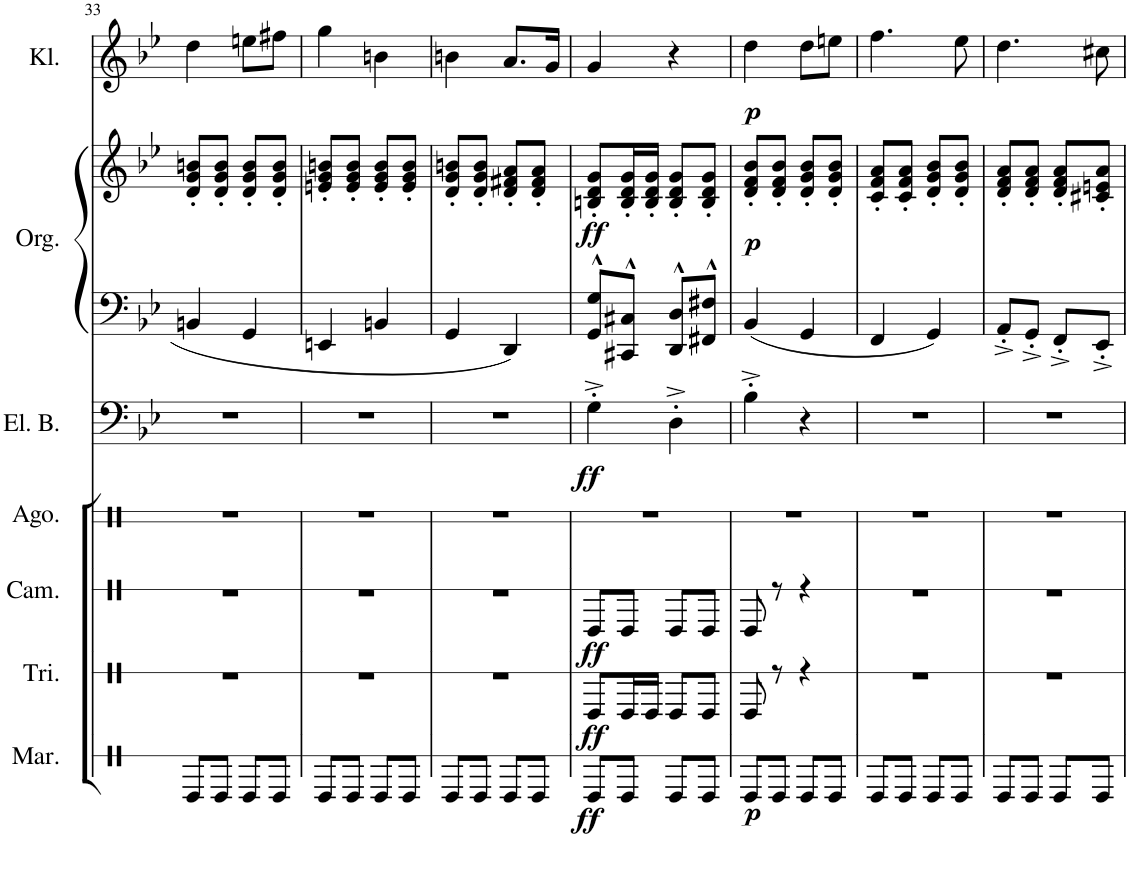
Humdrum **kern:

**kern	**dynam	**kern	**dynam	**kern	**dynam	**kern	**kern	**dynam	**kern	**kern	**dynam	**kern	**dynam
*part7	*part7	*part6	*part6	*part5	*part5	*part4	*part3	*part3	*part2	*part2	*part2	*part1	*part1
*staff8	*staff8	*staff7	*staff7	*staff6	*staff6	*staff5	*staff4	*staff4	*staff3	*staff2	*staff2/3	*staff1	*staff1
*I"Maracas	*	*I"Triangel	*	*I"Campana/Cowbell	*	*I"Agogo	*I"Electric Bass	*	*I"Orgel	*	*	*I"Klarinette	*
*I'Mar.	*	*I'Tri.	*	*I'Cam.	*	*I'Ago.	*I'El. B.	*	*I'Org.	*	*	*I'Kl.	*
!!LO:PB:g=z
*clefX	*	*clefX	*	*clefX	*	*clefX	*clefF4	*	*clefF4	*clefG2	*	*clefG2	*
*	*	*	*	*	*	*	*	*	*	*	*	*Trd1c2	*
*k[]	*	*k[]	*	*k[]	*	*k[]	*k[b-e-]	*	*k[b-e-]	*k[b-e-]	*	*k[b-e-]	*
*	*	*	*	*	*	*	*B-:	*	*B-:	*B-:	*	*B-:	*
*M2/4	*	*M2/4	*	*M2/4	*	*M2/4	*M2/4	*	*M2/4	*M2/4	*	*M2/4	*
=33	=33	=33	=33	=33	=33	=33	=33	=33	=33	=33	=33	=33	=33
8e/L	.	2r	.	2r	.	2r	2r	.	4BBn/	8d/' 8g/' 8bn/'L	.	4dd\	.
8e/J	.	.	.	.	.	.	.	.	.	8d/' 8g/' 8b/'J	.	.	.
8e/L	.	.	.	.	.	.	.	.	4GG/	8d/' 8g/' 8b/'L	.	8een\L	.
8e/J	.	.	.	.	.	.	.	.	.	8d/' 8g/' 8b/'J	.	8ff#X\J	.
=34	=34	=34	=34	=34	=34	=34	=34	=34	=34	=34	=34	=34	=34
8e/L	.	2r	.	2r	.	2r	2r	.	4EEn/	8en/' 8g/' 8bn/'L	.	4gg\	.
8e/J	.	.	.	.	.	.	.	.	.	8e/' 8g/' 8b/'J	.	.	.
8e/L	.	.	.	.	.	.	.	.	4BBn/	8e/' 8g/' 8b/'L	.	4bn\	.
8e/J	.	.	.	.	.	.	.	.	.	8e/' 8g/' 8b/'J	.	.	.
=35	=35	=35	=35	=35	=35	=35	=35	=35	=35	=35	=35	=35	=35
8e/L	.	2r	.	2r	.	2r	2r	.	4GG/	8d/' 8g/' 8bn/'L	.	4bn\	.
8e/J	.	.	.	.	.	.	.	.	.	8d/' 8g/' 8b/'J	.	.	.
8e/L	.	.	.	.	.	.	.	.	4DD/	8d/' 8f#X/' 8a/'L	.	8.a/L	.
8e/J	.	.	.	.	.	.	.	.	.	8d/' 8f#/' 8a/'J	.	.	.
.	.	.	.	.	.	.	.	.	.	.	.	16g/Jk	.
=36	=36	=36	=36	=36	=36	=36	=36	=36	=36	=36	=36	=36	=36
!	!LO:DY:b	!	!LO:DY:b	!	!LO:DY:b	!	!	!LO:DY:b	!	!	!LO:DY:b	!	!
8e/L	ff	8e/L	ff	8e/L	ff	2r	4G'^\	ff	8GG/^^ 8G/^^L	8Bn/' 8d/' 8g/'L	ff	4g/	.
8e/J	.	16e/L	.	8e/J	.	.	.	.	8CC#X/^^ 8C#X/^^J	16B/' 16d/' 16g/'L	.	.	.
.	.	16e/JJ	.	.	.	.	.	.	.	16B/' 16d/' 16g/'JJ	.	.	.
8e/L	.	8e/L	.	8e/L	.	.	4D'^\	.	8DD/^^ 8D/^^L	8B/' 8d/' 8g/'L	.	4r	.
8e/J	.	8e/J	.	8e/J	.	.	.	.	8FF#X/^^ 8F#X/^^J	8B/' 8d/' 8g/'J	.	.	.
=37	=37	=37	=37	=37	=37	=37	=37	=37	=37	=37	=37	=37	=37
!	!LO:DY:b	!	!	!	!	!	!	!	!	!	!LO:DY:b	!	!LO:DY:b
8e/L	p	8e/	.	8e/	.	2r	4B-'^\	.	4BB-/	8d/' 8f/' 8b-/'L	p	4dd\	p
8e/J	.	8r	.	8r	.	.	.	.	.	8d/' 8f/' 8b-/'J	.	.	.
8e/L	.	4r	.	4r	.	.	4r	.	4GG/	8d/' 8g/' 8b-/'L	.	8dd\L	.
8e/J	.	.	.	.	.	.	.	.	.	8d/' 8g/' 8b-/'J	.	8een\J	.
=38	=38	=38	=38	=38	=38	=38	=38	=38	=38	=38	=38	=38	=38
8e/L	.	2r	.	2r	.	2r	2r	.	4FF/	8c/' 8f/' 8a/'L	.	4.ff\	.
8e/J	.	.	.	.	.	.	.	.	.	8c/' 8f/' 8a/'J	.	.	.
8e/L	.	.	.	.	.	.	.	.	4GG/	8d/' 8g/' 8b-/'L	.	.	.
8e/J	.	.	.	.	.	.	.	.	.	8d/' 8g/' 8b-/'J	.	8ee-\	.
=39	=39	=39	=39	=39	=39	=39	=39	=39	=39	=39	=39	=39	=39
8e/L	.	2r	.	2r	.	2r	2r	.	8AA'^/L	8d/' 8f/' 8a/'L	.	4.dd\	.
8e/J	.	.	.	.	.	.	.	.	8GG'^/J	8d/' 8f/' 8a/'J	.	.	.
8e/L	.	.	.	.	.	.	.	.	8FF'^/L	8d/' 8f/' 8a/'L	.	.	.
8e/J	.	.	.	.	.	.	.	.	8EE-'^/J	8c#X/' 8en/' 8a/'J	.	8cc#X\	.
=	=	=	=	=	=	=	=	=	=	=	=	=	=
*-	*-	*-	*-	*-	*-	*-	*-	*-	*-	*-	*-	*-	*-
